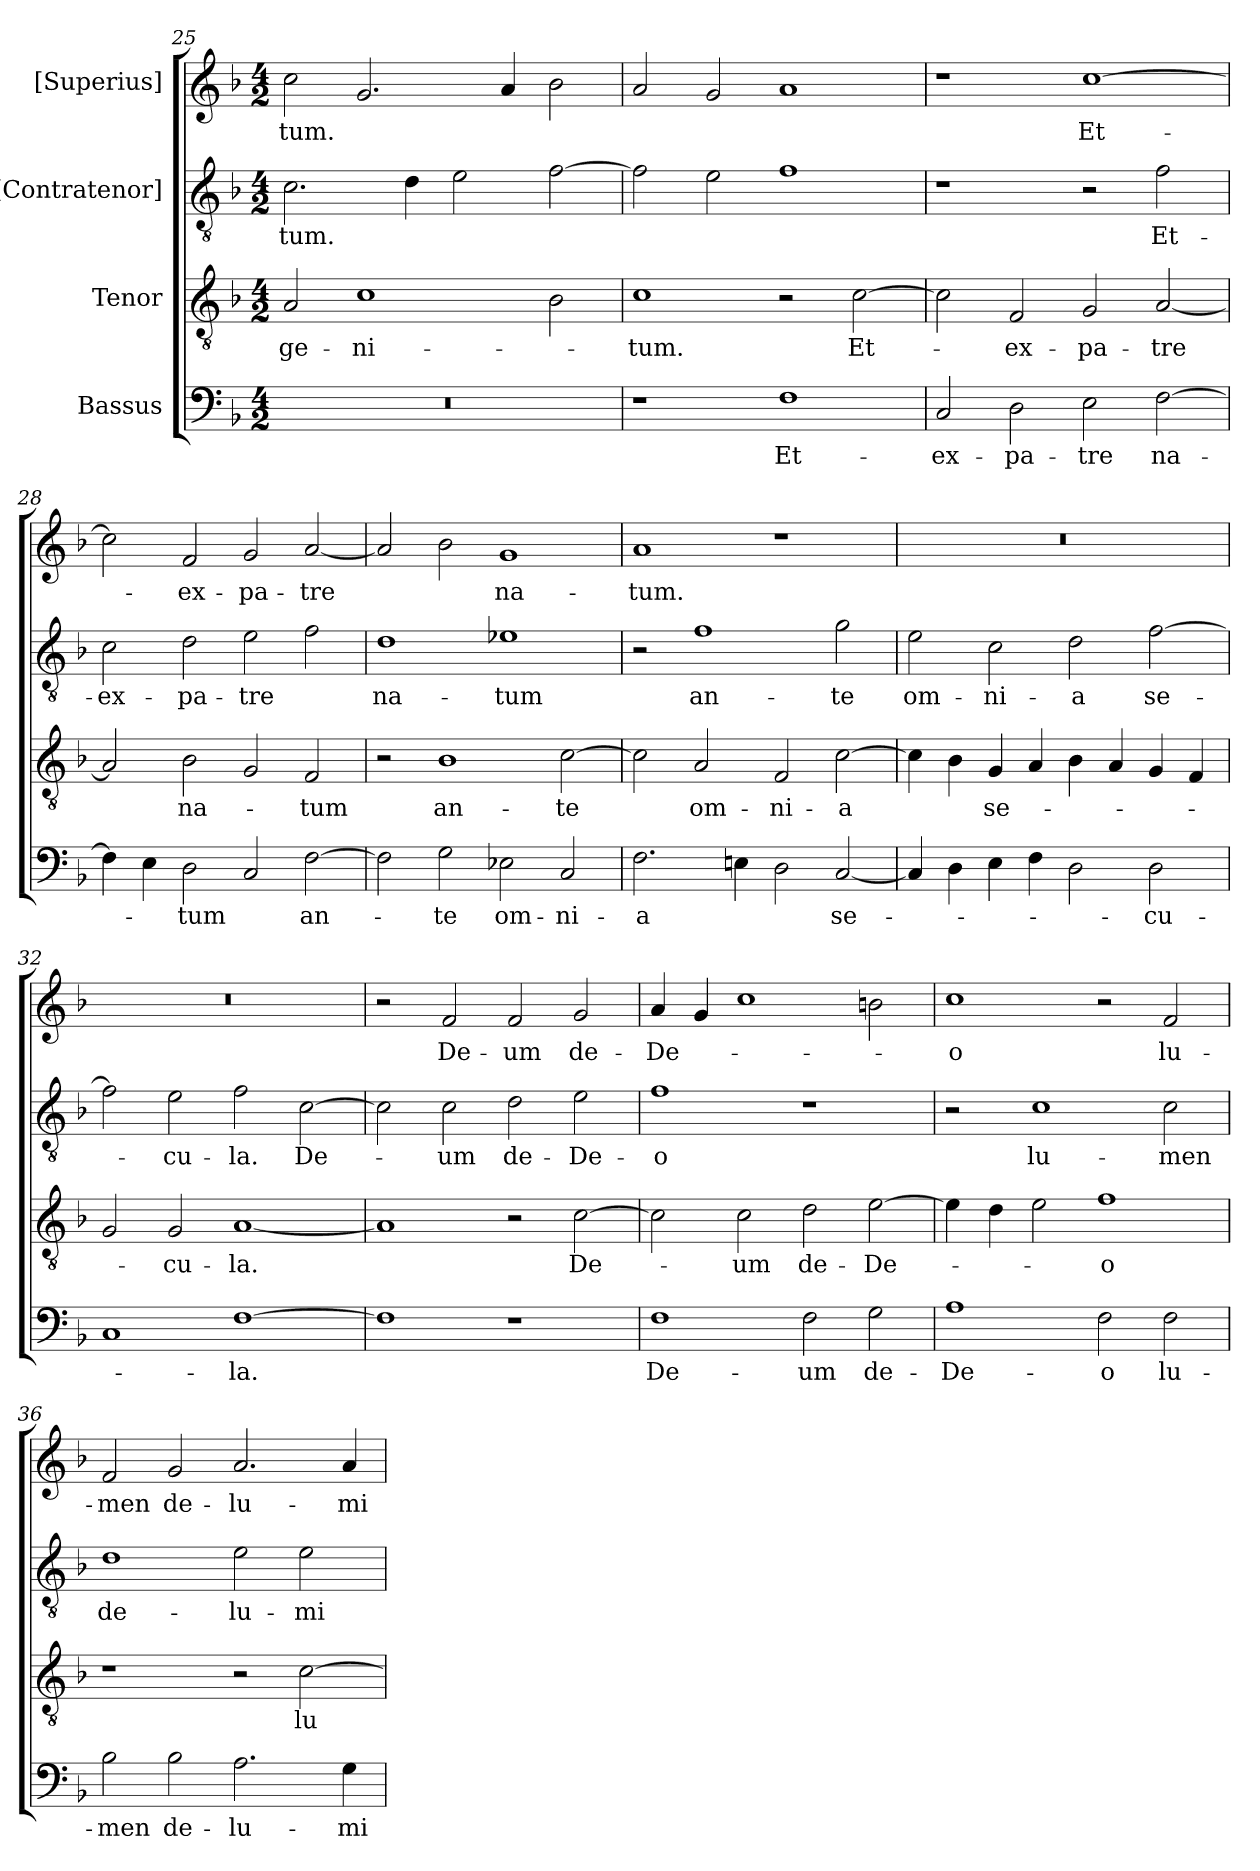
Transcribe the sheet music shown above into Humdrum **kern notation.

**kern	**text	**kern	**text	**kern	**text	**kern	**text
*part4	*part4	*part3	*part3	*part2	*part2	*part1	*part1
*staff4	*staff4	*staff3	*staff3	*staff2	*staff2	*staff1	*staff1
*I"Bassus	*	*I"Tenor	*	*I"[Contratenor]	*	*I"[Superius]	*
*clefF4	*	*clefGv2	*	*clefGv2	*	*clefG2	*
*k[b-]	*	*k[b-]	*	*k[b-]	*	*k[b-]	*
*M4/2	*	*M4/2	*	*M4/2	*	*M4/2	*
=25	=25	=25	=25	=25	=25	=25	=25
0r	.	2A/	-ge-	2.c\	-tum.	2cc\	-tum.
.	.	1c\	-ni-	.	.	2.g/	.
.	.	.	.	4d\	.	.	.
.	.	.	.	2e\	.	.	.
.	.	.	.	.	.	4a/	.
.	.	2B-\	.	[2f\	.	2b-\	.
=26	=26	=26	=26	=26	=26	=26	=26
1r	.	1c\	-tum.	2f\]	.	2a/	.
.	.	.	.	2e\	.	2g/	.
1F\	Et-	2r	.	1f\	.	1a/	.
.	.	[2c\	Et-	.	.	.	.
=27	=27	=27	=27	=27	=27	=27	=27
2C/	ex-	2c\]	.	1r	.	1r	.
2D\	pa-	2F/	ex-	.	.	.	.
2E\	-tre	2G/	pa-	2r	.	[1cc\	Et-
[2F\	na-	[2A/	-tre	2f\	Et-	.	.
=28	=28	=28	=28	=28	=28	=28	=28
4F\]	.	2A/]	.	2c\	ex-	2cc\]	.
4E\	.	.	.	.	.	.	.
2D\	-tum	2B-\	na-	2d\	pa-	2f/	ex-
2C/	.	2G/	.	2e\	-tre	2g/	pa-
[2F\	an-	2F/	-tum	2f\	.	[2a/	-tre
=29	=29	=29	=29	=29	=29	=29	=29
2F\]	.	2r	.	1d\	na-	2a/]	.
2G\	-te	1B-\	an-	.	.	2b-\	.
2E-X\	om-	.	.	1e-X\	-tum	1g/	na-
2C/	-ni-	[2c\	-te	.	.	.	.
=30	=30	=30	=30	=30	=30	=30	=30
2.F\	-a	2c\]	.	2r	.	1a/	-tum.
.	.	2A/	om-	1f\	an-	.	.
4En\	.	.	.	.	.	.	.
2D\	.	2F/	-ni-	.	.	1r	.
[2C/	se-	[2c\	-a	2g\	-te	.	.
=31	=31	=31	=31	=31	=31	=31	=31
4C/]	.	4c\]	.	2e\	om-	0r	.
4D\	.	4B-\	.	.	.	.	.
4E\	.	4G/	se-	2c\	-ni-	.	.
4F\	.	4A/	.	.	.	.	.
2D\	.	4B-\	.	2d\	-a	.	.
.	.	4A/	.	.	.	.	.
2D\	-cu-	4G/	.	[2f\	se-	.	.
.	.	4F/	.	.	.	.	.
=32	=32	=32	=32	=32	=32	=32	=32
1C/	.	2G/	.	2f\]	.	0r	.
.	.	2G/	-cu-	2e\	-cu-	.	.
[1F\	-la.	[1A/	-la.	2f\	-la.	.	.
.	.	.	.	[2c\	De-	.	.
=33	=33	=33	=33	=33	=33	=33	=33
1F\]	.	1A/]	.	2c\]	.	2r	.
.	.	.	.	2c\	-um	2f/	De-
1r	.	2r	.	2d\	de-	2f/	-um
.	.	[2c\	De-	2e\	De-	2g/	de-
=34	=34	=34	=34	=34	=34	=34	=34
1F\	De-	2c\]	.	1f\	-o	4a/	De-
.	.	.	.	.	.	4g/	.
.	.	2c\	-um	.	.	1cc\	.
2F\	-um	2d\	de-	1r	.	.	.
2G\	de-	[2e\	De-	.	.	2bn\	.
=35	=35	=35	=35	=35	=35	=35	=35
1A\	De-	4e\]	.	2r	.	1cc\	-o
.	.	4d\	.	.	.	.	.
.	.	2e\	.	1c\	lu-	.	.
2F\	-o	1f\	-o	.	.	2r	.
2F\	lu-	.	.	2c\	-men	2f/	lu-
=36	=36	=36	=36	=36	=36	=36	=36
2B-\	-men	1r	.	1d\	de-	2f/	-men
2B-\	de-	.	.	.	.	2g/	de-
2.A\	lu-	2r	.	2e\	lu-	2.a/	lu-
.	.	[2c\	lu-	2e\	-mi-	.	.
4G\	-mi-	.	.	.	.	4a/	-mi-
=	=	=	=	=	=	=	=
*-	*-	*-	*-	*-	*-	*-	*-
